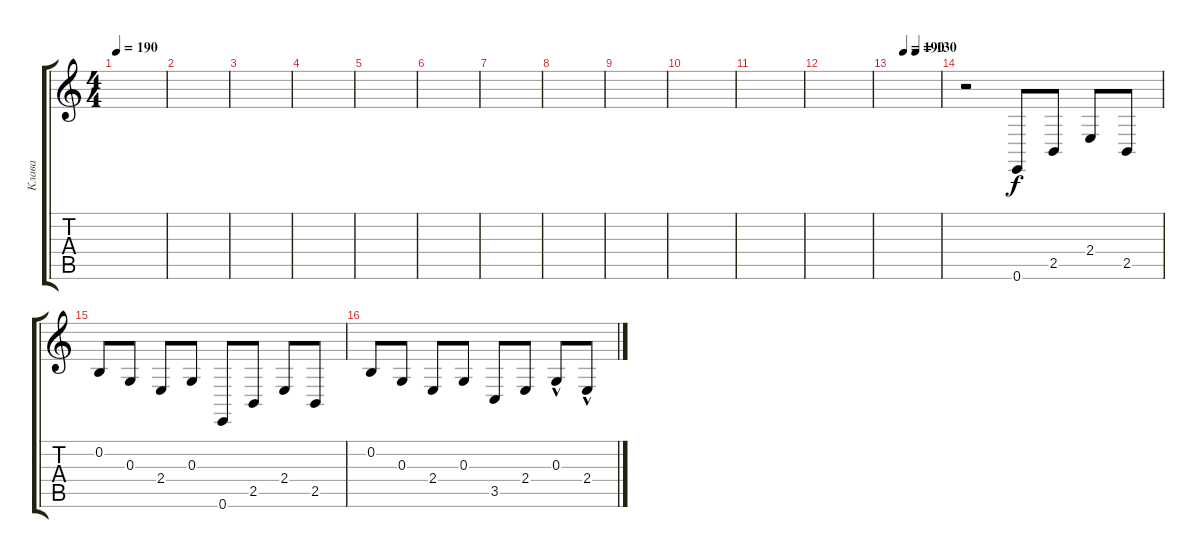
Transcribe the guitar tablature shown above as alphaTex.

\track ("Клава" "Клава") {instrument electricgrandpiano}
\staff {score tabs}
\tuning (E4 B3 G3 D3 A2 E2) {hide}
\ts (4 4)
\tempo 190
\clef g2
\ks c
|
|
|
|
|
|
|
|
|
|
|
|
\tempo (190 0.25)
\tempo (130 0.5)
|
r.2 0.6.8 2.5.8 2.4.8 2.5.8 |
0.2.8 0.3.8 2.4.8 0.3.8 0.6.8 2.5.8 2.4.8 2.5.8 |
0.2.8 0.3.8 2.4.8 0.3.8 3.5.8 2.4.8 0.3{hac}.8 2.4{hac}.8
